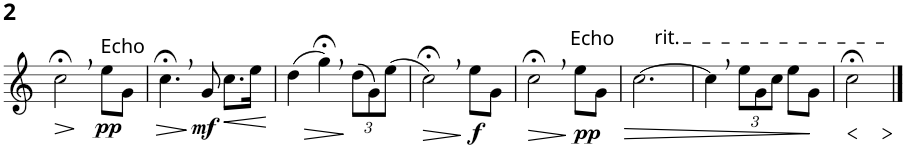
**kern	**dynam
*part1	*part1
*staff1	*staff1
*I"Alphorn	*
*I'Alphn.	*
!!LO:PB:g=z
*clefG2	*
*Trd4c7	*
*k[]	*
*M3/4	*
=33	=33
!	!LO:HP:b
2cc;<,\	>
!LO:TX:a:t=Echo	!
!	!LO:DY:n=1:b
8ee\L	] pp
8g\J	.
=34	=34
!	!LO:HP:b
4.cc;<,\	>
!	!LO:DY:n=1:b
8g/	] mf
!	!LO:HP:b
8.cc\L	<
16ee\Jk	.
.	[
=35	=35
(4dd\	.
!	!LO:HP:b
4gg;<,\)	>
*Xbrackettup	*
(12dd\L	]
12g\)	.
(12ee\J	.
=36	=36
!	!LO:HP:b
2cc;<,\)	>
!	!LO:DY:n=1:b
8ee\L	] f
8g\J	.
=37	=37
!	!LO:HP:b
2cc;<,\	>
!LO:TX:a:t=Echo	!
!	!LO:DY:n=1:b
8ee\L	] pp
8g\J	.
=38	=38
!LO:TX:a:t=rit.	!
!	!LO:HP:b
[2.cc\	>
=39	=39
4cc,\]	.
12ee\L	.
12g\	.
12cc\J	.
8ee\L	.
8g\J	.
.	]
=40	=40
!	!LO:HP:b
!	!LO:HP:n=1:b
2cc;<\	< >
.	[ ]
==	==
*-	*-
